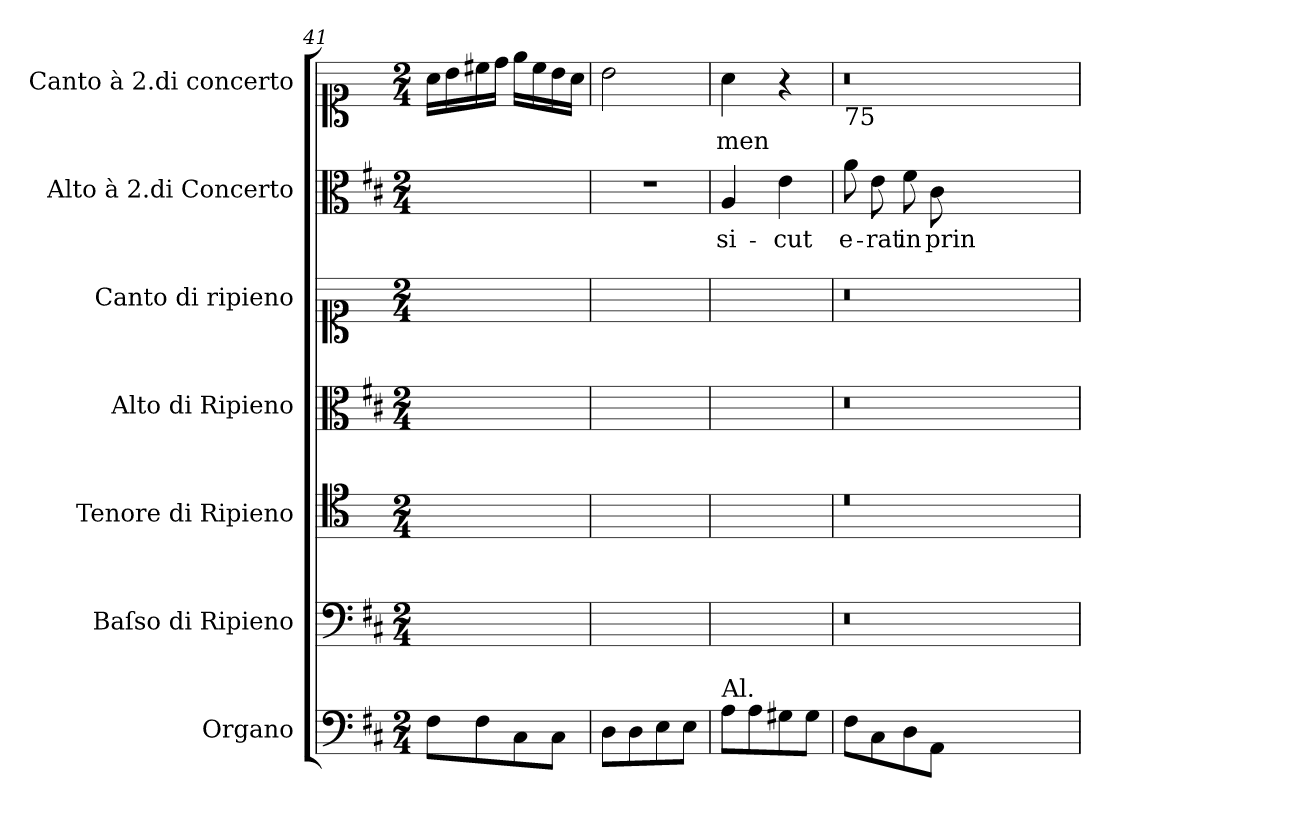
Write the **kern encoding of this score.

**kern	**kern	**kern	**kern	**kern	**kern	**text	**kern	**text
*part7	*part6	*part5	*part4	*part3	*part2	*part2	*part1	*part1
*staff7	*staff6	*staff5	*staff4	*staff3	*staff2	*staff2	*staff1	*staff1
*I"Organo	*I"Baſso di Ripieno	*I"Tenore di Ripieno	*I"Alto di Ripieno	*I"Canto di ripieno	*I"Alto à 2.di Concerto	*	*I"Canto à 2.di concerto	*
*I'org	*I'B rip	*I'T rip	*I'A rip	*	*I'A conc	*	*	*
*clefF4	*clefF4	*clefC4	*clefC3	*clefC1	*clefC3	*	*clefC1	*
*k[f#c#]	*k[f#c#]	*k[]	*k[f#c#]	*k[]	*k[f#c#]	*	*k[]	*
*M2/4	*M2/4	*M2/4	*M2/4	*M2/4	*M2/4	*	*M2/4	*
=41	=41	=41	=41	=41	=41	=41	=41	=41
8F#\L	2ryy	2ryy	2ryy	2ryy	2ryy	.	16a\LL	.
.	.	.	.	.	.	.	16b\	.
8F#\	.	.	.	.	.	.	16cc#\	.
.	.	.	.	.	.	.	16dd\JJ	.
8C#\	.	.	.	.	.	.	16ee\LL	.
.	.	.	.	.	.	.	16cc#\	.
8C#\J	.	.	.	.	.	.	16b\	.
.	.	.	.	.	.	.	16a\JJ	.
=42	=42	=42	=42	=42	=42	=42	=42	=42
8D\L	2ryy	2ryy	2ryy	2ryy	2r	.	2b\	.
8D\	.	.	.	.	.	.	.	.
8E\	.	.	.	.	.	.	.	.
8E\J	.	.	.	.	.	.	.	.
=43	=43	=43	=43	=43	=43	=43	=43	=43
!LO:TX:a:t=Al.	!	!	!	!	!	!	!	!
8A\L	2ryy	2ryy	2ryy	2ryy	4A/	si-	4a\	-men
8A\	.	.	.	.	.	.	.	.
8G#X\	.	.	.	.	4e\	-cut	4r	.
8G#\J	.	.	.	.	.	.	.	.
=44	=44	=44	=44	=44	=44	=44	=44	=44
!	!	!	!	!	!	!	!LO:TX:b:t=75	!
8F#\L	0r	0rc	0r	0r	8a\	e-	0r	.
8C#\	.	.	.	.	8e\	-rat	.	.
8D\	.	.	.	.	8f#\	in	.	.
8AA\J	.	.	.	.	8c#\	prin-	.	.
1.ryy	.	.	.	.	1.ryy	.	.	.
=	=	=	=	=	=	=	=	=
*-	*-	*-	*-	*-	*-	*-	*-	*-
